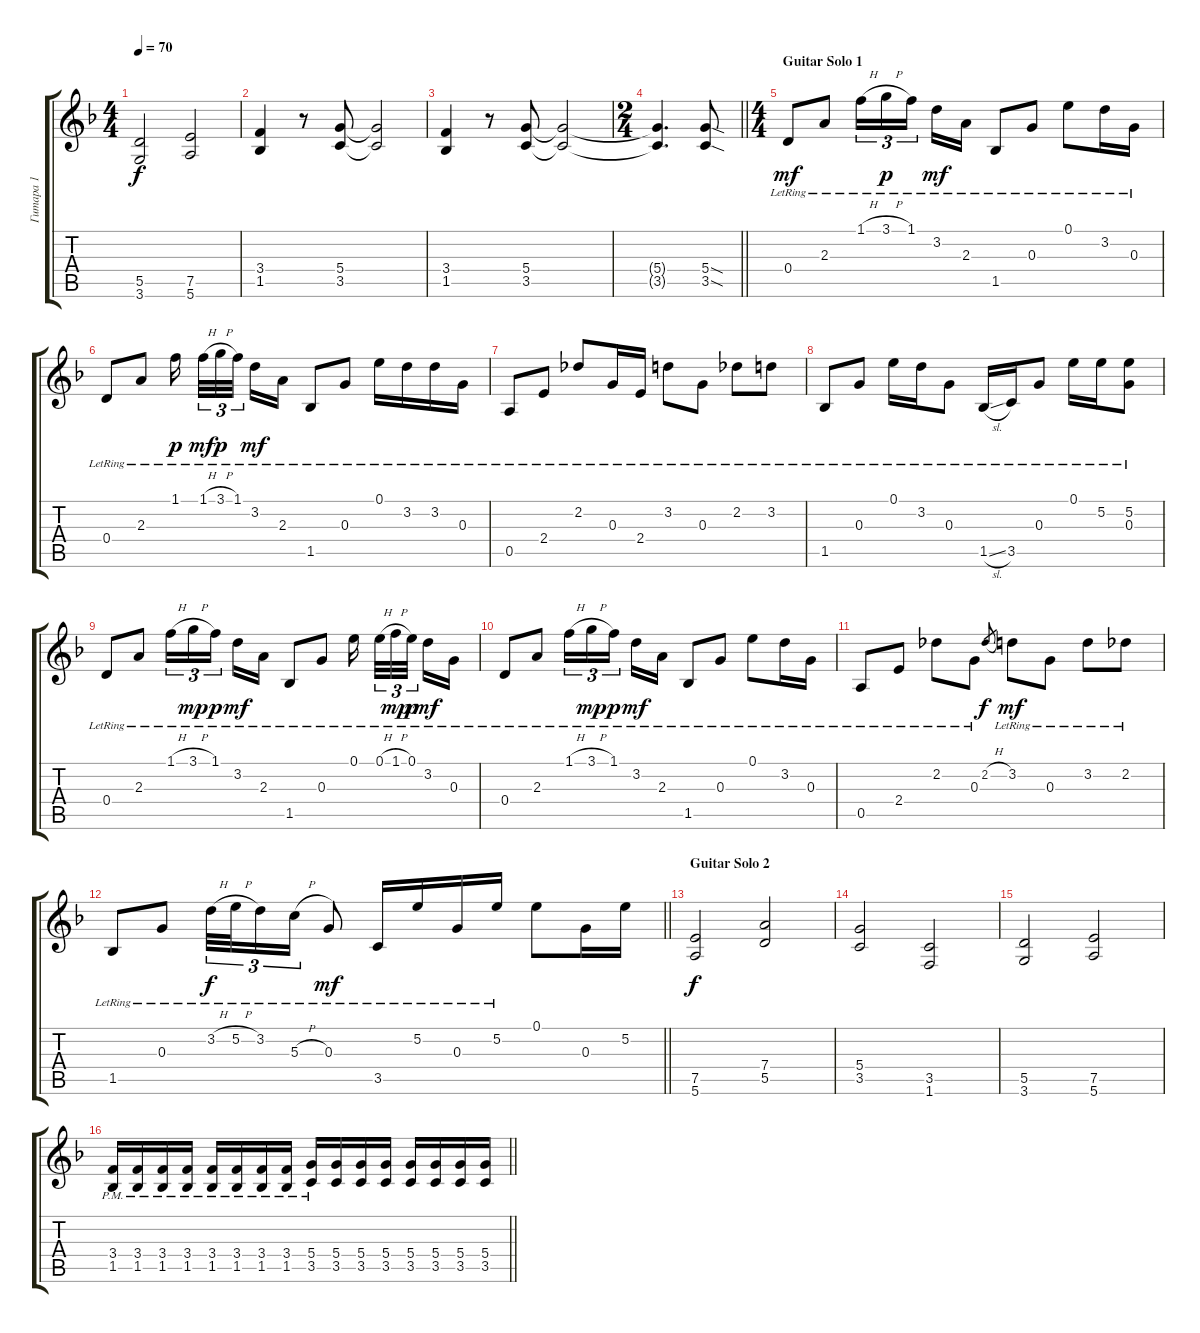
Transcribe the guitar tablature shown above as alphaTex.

\track ("Гитара 1" "Гитара 1") {instrument electricguitarclean}
\staff {score tabs}
\tuning (E4 B3 G3 D3 A2 E2) {hide}
\ts (4 4)
\tempo 70
\clef g2
\ks dminor
(5.5 3.6).2{dy f} (7.5 5.6).2 |
(3.4 1.5).4 r.8 (5.4 3.5).8 (5.4{t} 3.5{t}).2 |
(3.4 1.5).4 r.8 (5.4 3.5).8 (5.4{t} 3.5{t}).2 |
\ts (2 4)
\barLineRight lightlight
(5.4{t} 3.5{t}).4{d} (5.4{sod} 3.5{sod}).8 |
\ts (4 4)
\section ("" "Guitar Solo 1")
0.4{lr}.8{dy mf volume 16 instrument electricguitarclean} 2.3{lr}.8 1.1{h lr}.16{tu (3 2)} 3.1{h lr}.16{tu (3 2) dy p} 1.1{lr}.16{tu (3 2) beam splitsecondary} 3.2{lr}.16{dy mf} 2.3{lr}.16 1.5{lr}.8 0.3{lr}.8 0.1{lr}.8 3.2{lr}.16 0.3{lr}.16 |
0.4{lr}.8 2.3{lr}.8 1.1{lr}.16{dy p beam splitsecondary} 1.1{h lr}.32{tu (3 2) dy mf} 3.1{h lr}.32{tu (3 2) dy p} 1.1{lr}.32{tu (3 2) beam splitsecondary} 3.2{lr}.16{dy mf} 2.3{lr}.16 1.5{lr}.8 0.3{lr}.8 0.1{lr}.16 3.2{lr}.16 3.2{lr}.16 0.3{lr}.16 |
0.5{lr}.8 2.4{lr}.8 2.2{lr}.8 0.3{lr}.16 2.4{lr}.16 3.2{lr}.8 0.3{lr}.8 2.2{lr}.8 3.2{lr}.8 |
1.5{lr}.8 0.3{lr}.8 0.1{lr}.16 3.2{lr}.16 0.3{lr}.8 1.5{sl lr}.16 3.5{lr}.16 0.3{lr}.8 0.1{lr}.16 5.2{lr}.16 (5.2 0.3{lr}).8 |
0.4{lr}.8 2.3{lr}.8 1.1{h lr}.16{tu (3 2)} 3.1{h lr}.16{tu (3 2) dy mp} 1.1{lr}.16{tu (3 2) dy p beam splitsecondary} 3.2{lr}.16{dy mf} 2.3{lr}.16 1.5{lr}.8 0.3{lr}.8 0.1{lr}.16{beam splitsecondary} 0.1{h lr}.32{tu (3 2)} 1.1{h lr}.32{tu (3 2) dy mp} 0.1{lr}.32{tu (3 2) dy p beam splitsecondary} 3.2{lr}.16{dy mf} 0.3{lr}.16 |
0.4{lr}.8 2.3{lr}.8 1.1{h lr}.16{tu (3 2)} 3.1{h lr}.16{tu (3 2) dy mp} 1.1{lr}.16{tu (3 2) dy p beam splitsecondary} 3.2{lr}.16{dy mf} 2.3{lr}.16 1.5{lr}.8 0.3{lr}.8 0.1{lr}.8 3.2{lr}.16 0.3{lr}.16 |
0.5{lr}.8 2.4{lr}.8 2.2{lr}.8 0.3{lr}.8 2.2{h}.8{gr dy f} 3.2{lr}.8{dy mf} 0.3{lr}.8 3.2{lr}.8 2.2{lr}.8 |
\barLineRight lightlight
1.5{lr}.8 0.3{lr}.8 3.2{h lr}.32{tu (3 2) dy f} 5.2{h lr}.32{tu (3 2)} 3.2{lr}.16{tu (3 2)} 5.3{h lr}.16{tu (3 2)} 0.3{lr}.8{dy mf} 3.5{lr}.16 5.2{lr}.16 0.3{lr}.16 5.2{lr}.16 0.1.8 0.3.16 5.2.16 |
\section ("" "Guitar Solo 2")
(7.5 5.6).2{dy f volume 10 instrument distortionguitar} (7.4 5.5).2 |
(5.4 3.5).2 (3.5 1.6).2 |
(5.5 3.6).2 (7.5 5.6).2 |
\barLineRight lightlight
(3.4{pm} 1.5{pm}).16 (3.4{pm} 1.5{pm}).16 (3.4{pm} 1.5{pm}).16 (3.4{pm} 1.5{pm}).16 (3.4{pm} 1.5{pm}).16 (3.4{pm} 1.5{pm}).16 (3.4{pm} 1.5{pm}).16 (3.4{pm} 1.5{pm}).16 (5.4{pm} 3.5{pm}).16 (5.4 3.5).16 (5.4 3.5).16 (5.4 3.5).16 (5.4 3.5).16 (5.4 3.5).16 (5.4 3.5).16 (5.4 3.5).16
